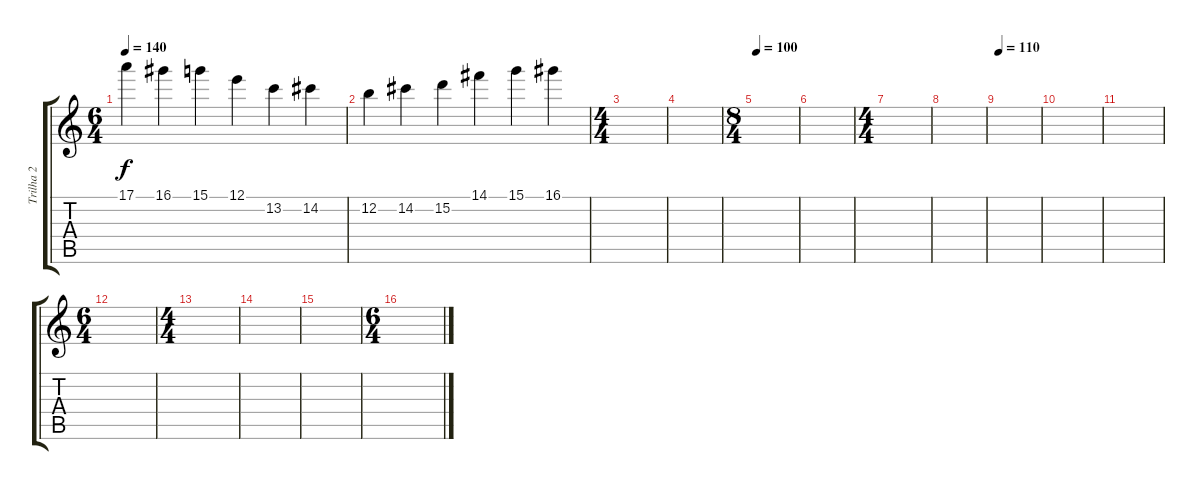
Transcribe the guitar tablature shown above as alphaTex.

\track ("Trilha 2" "Trilha 2") {instrument overdrivenguitar}
\staff {score tabs}
\tuning (E4 B3 G3 D3 A2 E2) {hide}
\ts (6 4)
\tempo 140
\clef g2
\ks c
17.1.4{dy f} 16.1.4 15.1.4 12.1.4 13.2.4 14.2.4 |
12.2.4 14.2.4 15.2.4 14.1.4 15.1.4 16.1.4 |
\ts (4 4)
|
|
\ts (8 4)
\tempo 100
|
|
\ts (4 4)
|
|
\tempo 110
|
|
|
\ts (6 4)
|
\ts (4 4)
|
|
|
\ts (6 4)
